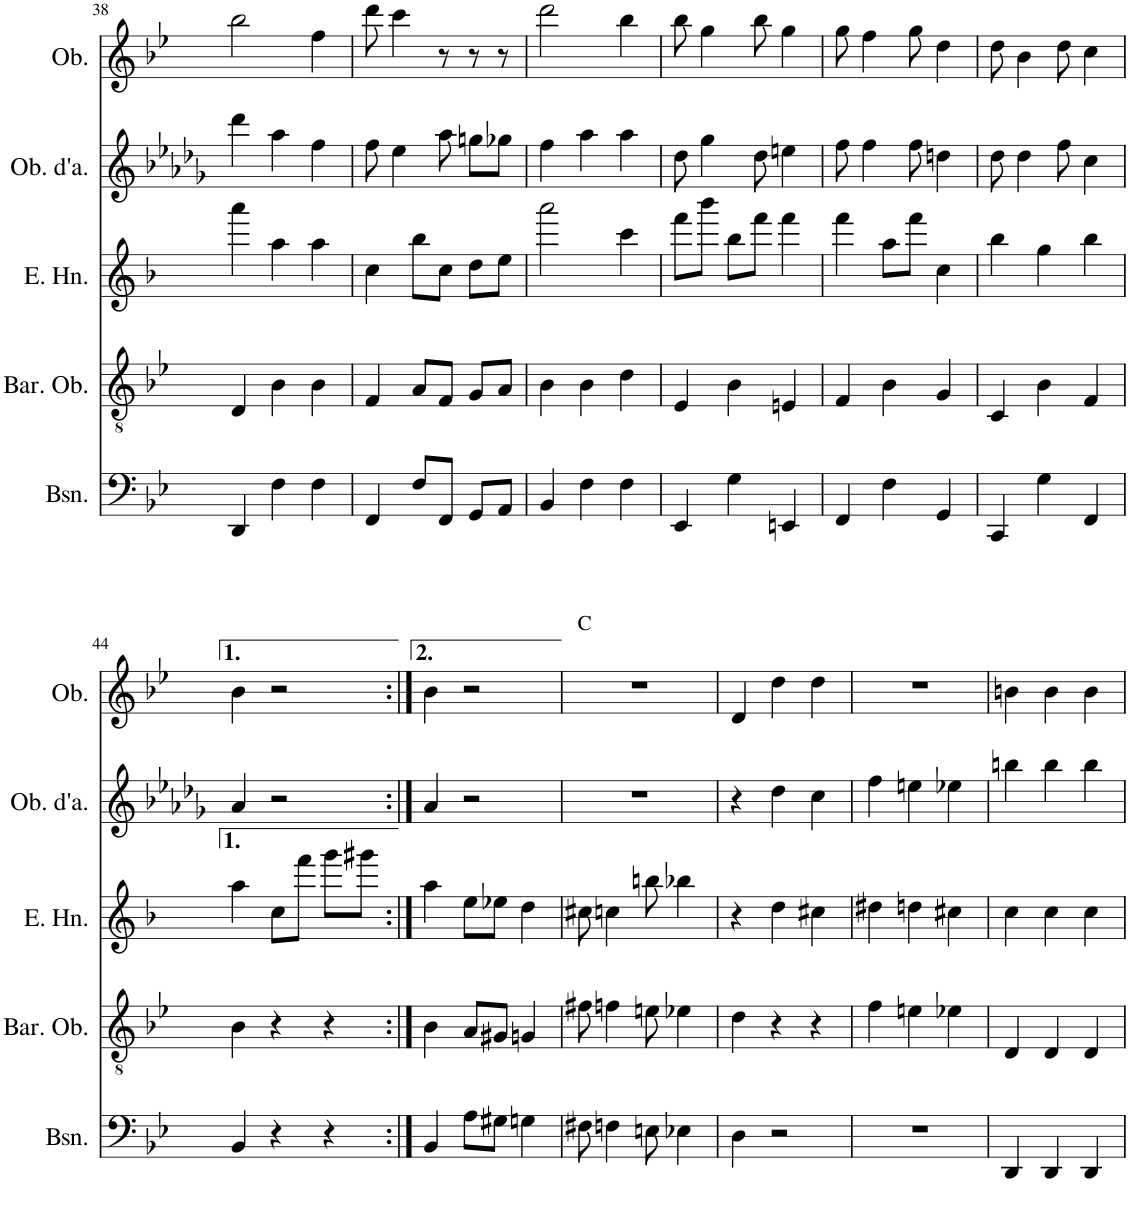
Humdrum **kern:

**kern	**kern	**kern	**kern	**kern
*part5	*part4	*part3	*part2	*part1
*staff5	*staff4	*staff3	*staff2	*staff1
*I"Bassoon	*I"Baritone Oboe	*I"English Horn	*I"Oboe d'amore	*I"Oboe
*I'Bsn.	*I'Bar. Ob.	*I'E. Hn.	*I'Ob. d'a.	*I'Ob.
!!LO:PB:g=z
*clefF4	*clefGv2	*clefG2	*clefG2	*clefG2
*	*	*Trd4c7	*Trd2c3	*
*k[b-e-]	*k[b-e-]	*k[b-]	*k[b-e-a-d-g-]	*k[b-e-]
*M3/4	*M3/4	*M3/4	*M3/4	*M3/4
=38	=38	=38	=38	=38
4DD/	4D/	4aaa\	4ddd-\	2bb-\
4F\	4B-\	4aa\	4aaa-\	.
4F\	4B-\	4aa\	4ff\	4ff\
=39	=39	=39	=39	=39
4FF/	4F/	4cc\	8ff\	8ddd\
.	.	.	4ee-\	4ccc\
8F/L	8A/L	8bb-\L	.	.
8FF/J	8F/J	8cc\J	8aaa-\	8r
8GG/L	8G/L	8dd\L	8ggn\L	8r
8AA/J	8A/J	8ee\J	8gg-X\J	8r
=40	=40	=40	=40	=40
4BB-/	4B-\	2aaa\	4ff\	2ddd\
4F\	4B-\	.	4aaa-\	.
4F\	4d\	4ccc\	4aaa-\	4bb-\
=41	=41	=41	=41	=41
4EE-/	4E-/	8fff\L	8dd-\	8bb-\
.	.	8bbb-\J	4gg-\	4gg\
4G\	4B-\	8bb-\L	.	.
.	.	8fff\J	8dd-\	8bb-\
4EEn/	4En/	4fff\	4een\	4gg\
=42	=42	=42	=42	=42
4FF/	4F/	4fff\	8ff\	8gg\
.	.	.	4ff\	4ff\
4F\	4B-\	8aa\L	.	.
.	.	8fff\J	8ff\	8gg\
4GG/	4G/	4cc\	4ddn\	4dd\
=43	=43	=43	=43	=43
4CC/	4C/	4bb-\	8dd-\	8dd\
.	.	.	4dd-\	4b-\
4G\	4B-\	4gg\	.	.
.	.	.	8ff\	8dd\
4FF/	4F/	4bb-\	4cc\	4cc\
!!LO:LB:g=z
=44	=44	=44	=44	=44
4BB-/	4B-\	4aa\	4aa-/	4b-\
4r	4r	8cc\L	2r	2r
.	.	8fff\J	.	.
4r	4r	8ggg\L	.	.
.	.	8ggg#X\J	.	.
=45:|!	=45:|!	=45:|!	=45:|!	=45:|!
4BB-/	4B-\	4aa\	4aa-/	4b-\
8A\L	8A/L	8ee\L	2r	2r
8G#X\J	8G#X/J	8ee-X\J	.	.
4Gn\	4Gn/	4dd\	.	.
=46	=46	=46	=46	=46
!	!	!	!	!LO:TX:a:t=C
8F#X\	8f#X\	8cc#X\	2.r	2.r
4Fn\	4fn\	4ccn\	.	.
8En\	8en\	8bbn\	.	.
4E-X\	4e-X\	4bb-X\	.	.
=47	=47	=47	=47	=47
4D\	4d\	4r	4r	4d/
2r	4r	4dd\	4dd-\	4dd\
.	4r	4cc#X\	4cc\	4dd\
=48	=48	=48	=48	=48
2.r	4f\	4dd#X\	4ff\	2.r
.	4en\	4ddn\	4een\	.
.	4e-X\	4cc#X\	4ee-X\	.
=49	=49	=49	=49	=49
4DD/	4D/	4cc\	4bbn\	4bn\
4DD/	4D/	4cc\	4bb\	4b\
4DD/	4D/	4cc\	4bb\	4b\
=	=	=	=	=
*-	*-	*-	*-	*-
